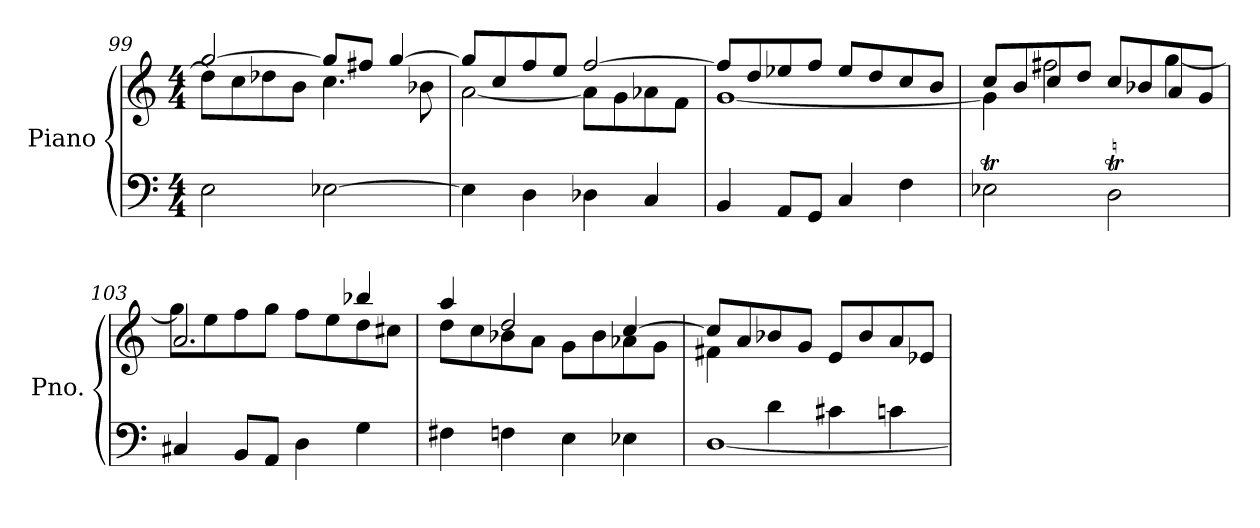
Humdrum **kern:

**kern	**kern
*part1	*part1
*staff2	*staff1
*I"Piano	*
*I'Pno.	*
*clefF4	*clefG2
*k[]	*k[]
*M4/4	*M4/4
=99	=99
*	*^
2E\	[2gg/	8dd\L]
.	.	8cc\
.	.	8dd-X\
.	.	8b\J
[2E-X\	8gg/L]	4.cc\
.	8ff#X/J	.
.	[4gg/	.
.	.	8b-X\
=100	=100	=100
4E-\]	8gg/L]	[2a\
.	8cc/	.
4D\	8ff/	.
.	8ee/J	.
4D-X\	[2ff/	8a\L]
.	.	8g\
4C/	.	8a-X\
.	.	8f\J
=101	=101	=101
4BB/	8ff/L]	[1g
.	8dd/	.
8AA/L	8ee-X/	.
8GG/J	8ff/J	.
4C/	8ee-/L	.
.	8dd/	.
4F\	8cc/	.
.	8b/J	.
=102	=102	=102
2E-XT\	8cc/L	4g\]
.	8b/	.
.	8cc/	2ff#X\
.	8dd/J	.
2DT\	8cc/L	.
.	8b-X/	.
.	8a/	[4gg\
.	8g/J	.
=103	=103	=103
4C#X/	2.a/	8gg\L]
.	.	8ee\
8BB/L	.	8ff\
8AA/J	.	8gg\J
4D\	.	8ff\L
.	.	8ee\
4G\	4bb-X/	8dd\
.	.	8cc#X\J
=104	=104	=104
4F#X\	4aa/	8dd\L
.	.	8cc\
4Fn\	2dd/	8b-X\
.	.	8a\J
4E\	.	8g\L
.	.	8b-\
4E-X\	[4cc/	8a-X\
.	.	8g\J
=105	=105	=105
*^	*	*
4ryy	[1D	8cc/L]	4f#X\
.	.	8a/	.
4d\	.	8b-X/	2.ryy
.	.	8g/J	.
4c#X\	.	8e/L	.
.	.	8b-/	.
4cn\	.	8a/	.
.	.	8e-X/J	.
*v	*v	*	*
*	*v	*v
=	=
*-	*-
